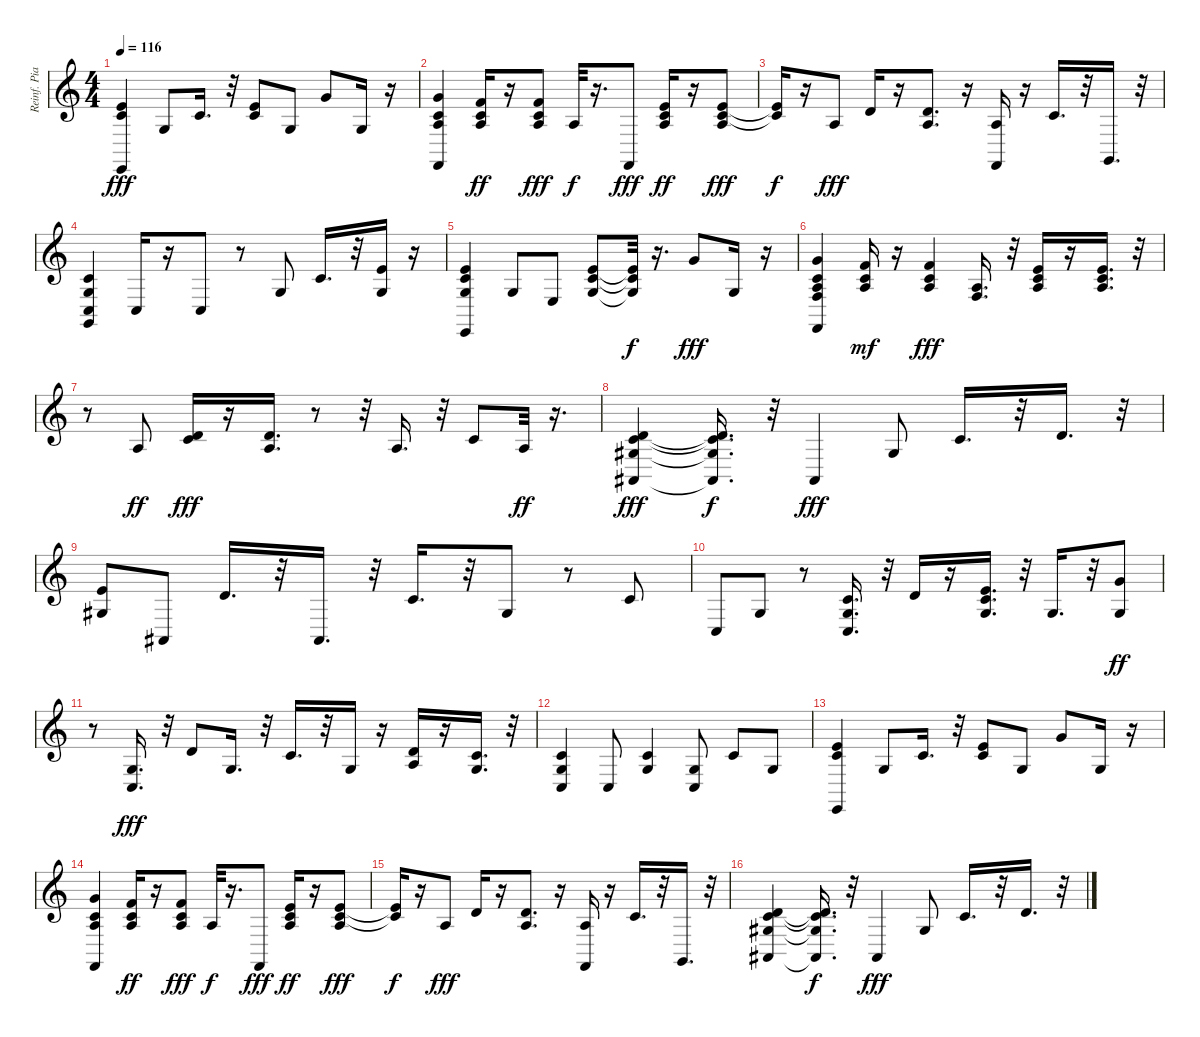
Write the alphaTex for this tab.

\track ("Reinf. Piano (Tr. 14B)" "Reinf. Pia") {instrument brightacousticpiano}
\staff {score}
\tuning (E4 B3 G3 D3 A2 E2) {hide}
\ts (4 4)
\tempo 116
\clef g2
\ks c
(0.1 1.2 0.6).4{dy fff} 0.3.8 1.2.16{d} r.32 (0.1 1.2).8 0.3.8 3.1.8 0.3.16 r.16 |
(3.1 1.2 2.3 1.6).4 (1.1 1.2 2.3).16{dy ff} r.16 (1.1 1.2 2.3).8{dy fff} 2.3.32{dy f} r.16{d} 1.6.8{dy fff} (0.1 1.2 2.3).16{dy ff} r.16 (0.1 1.2 2.3).8{dy fff} |
(0.1{t} 1.2{t}).16{dy f} r.16 2.3.8{dy fff} 3.2.16 r.16 (3.2 2.3).8{d} r.16 (2.3 1.6).16 r.16 1.2.16{d} r.32 3.6.16{d} r.32 |
(1.2 0.3 3.5 3.6).4 3.5.16 r.16 3.5.8 r.8 0.3.8 1.2.16{d} r.32 (0.1 0.3).16 r.16 |
(0.1 1.2 0.3 0.6).4 0.3.8 2.4.8 (0.1 1.2 0.3).8 (0.1{t} 1.2{t} 0.3{t}).32{dy f} r.16{d} 3.1.8{dy fff} 0.3.16 r.16 |
(3.1 1.2 2.3 3.4 1.6).4 (1.1 1.2 2.3).16{dy mf} r.16 (1.1 1.2 2.3).4{dy fff} (2.3 3.4).16{d} r.32 (0.1 1.2 2.3).16 r.16 (0.1 1.2 2.3).16{d} r.32 |
r.8 2.3.8{dy ff} (3.2 5.3).16{dy fff} r.16 (3.2 2.3).16{d} r.8 r.32 2.3.16{d} r.32 1.2.8 2.3.32{dy ff} r.16{d} |
(3.2 5.3 6.4 6.6).4{dy fff} (3.2{t} 5.3{t} 6.4{t} 6.6{t}).16{d dy f} r.32 6.6.4{dy fff} 6.4.8 5.3.16{d} r.32 3.2.16{d} r.32 |
(0.1 1.3).8 1.5.8 3.2.16{d} r.32 1.5.16{d} r.32 1.2.16{d} r.32 1.3.8 r.8 1.2.8 |
3.5.8 0.3.8 r.8 (1.2 0.3 3.5).16{d} r.32 3.2.16 r.16 (0.1 1.2 0.3).16{d} r.32 0.3.16{d} r.32 (3.1 0.3).8{dy ff} |
r.8 (0.3 3.5).16{d dy fff} r.32 3.2.8 0.3.16{d} r.32 1.2.16{d} r.32 0.3.16 r.16 (3.2 2.3).16 r.16 (1.2 0.3).16{d} r.32 |
(1.2 0.3 3.5).4 3.5.8 (1.2 0.3).4 (0.3 3.5).8 1.2.8 0.3.8 |
(0.1 1.2 0.6).4 0.3.8 1.2.16{d} r.32 (0.1 1.2).8 0.3.8 3.1.8 0.3.16 r.16 |
(3.1 1.2 2.3 1.6).4 (1.1 1.2 2.3).16{dy ff} r.16 (1.1 1.2 2.3).8{dy fff} 2.3.32{dy f} r.16{d} 1.6.8{dy fff} (0.1 1.2 2.3).16{dy ff} r.16 (0.1 1.2 2.3).8{dy fff} |
(0.1{t} 1.2{t}).16{dy f} r.16 2.3.8{dy fff} 3.2.16 r.16 (3.2 2.3).8{d} r.16 (2.3 1.6).16 r.16 1.2.16{d} r.32 3.6.16{d} r.32 |
(3.2 5.3 6.4 6.6).4 (3.2{t} 5.3{t} 6.4{t} 6.6{t}).16{d dy f} r.32 6.6.4{dy fff} 6.4.8 5.3.16{d} r.32 3.2.16{d} r.32
